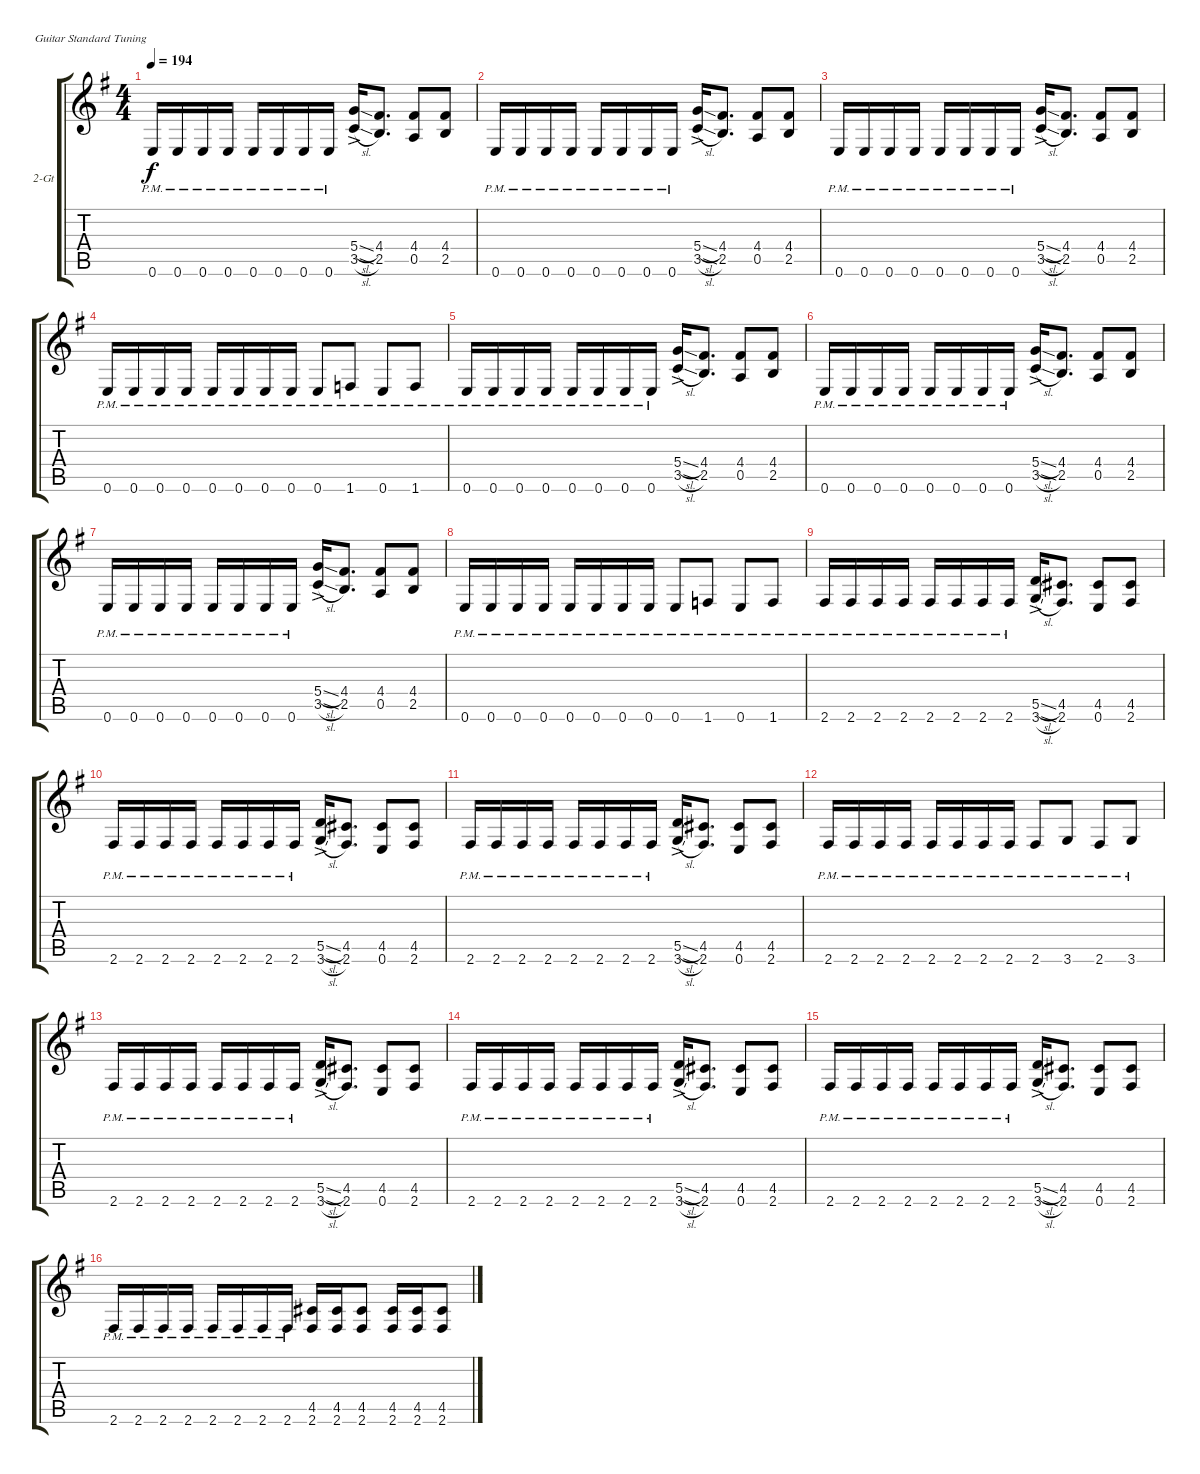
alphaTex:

\bracketExtendMode groupsimilarinstruments
\firstSystemTrackNameOrientation horizontal
\otherSystemsTrackNameOrientation horizontal
\track ("2-Gt" "2-Gt") {instrument distortionguitar}
\staff {score tabs}
\tuning (E4 B3 G3 D3 A2 E2)
\ts (4 4)
\tempo 194
\clef g2
\scale
1.08575
\ks g
0.6{pm}.16{dy f} 0.6{pm}.16 0.6{pm}.16 0.6{pm}.16 0.6{pm}.16 0.6{pm}.16 0.6{pm}.16 0.6{pm}.16 (5.4{sl ac} 3.5{sl ac}).16 (4.4 2.5).8{d} (4.4 0.5).8 (4.4 2.5).8 |
\scale
0.91425 0.6{pm}.16 0.6{pm}.16 0.6{pm}.16 0.6{pm}.16 0.6{pm}.16 0.6{pm}.16 0.6{pm}.16 0.6{pm}.16 (5.4{sl ac} 3.5{sl ac}).16 (4.4 2.5).8{d} (4.4 0.5).8 (4.4 2.5).8 |
\scale
1.05549 0.6{pm}.16 0.6{pm}.16 0.6{pm}.16 0.6{pm}.16 0.6{pm}.16 0.6{pm}.16 0.6{pm}.16 0.6{pm}.16 (5.4{sl ac} 3.5{sl ac}).16 (4.4 2.5).8{d} (4.4 0.5).8 (4.4 2.5).8 |
\scale
0.944515 0.6{pm}.16 0.6{pm}.16 0.6{pm}.16 0.6{pm}.16 0.6{pm}.16 0.6{pm}.16 0.6{pm}.16 0.6{pm}.16 0.6{pm}.8 1.6{pm}.8 0.6{pm}.8 1.6{pm}.8 |
\scale
1.05549 0.6{pm}.16 0.6{pm}.16 0.6{pm}.16 0.6{pm}.16 0.6{pm}.16 0.6{pm}.16 0.6{pm}.16 0.6{pm}.16 (5.4{sl ac} 3.5{sl ac}).16 (4.4 2.5).8{d} (4.4 0.5).8 (4.4 2.5).8 |
\scale
0.944515 0.6{pm}.16 0.6{pm}.16 0.6{pm}.16 0.6{pm}.16 0.6{pm}.16 0.6{pm}.16 0.6{pm}.16 0.6{pm}.16 (5.4{sl ac} 3.5{sl ac}).16 (4.4 2.5).8{d} (4.4 0.5).8 (4.4 2.5).8 |
\scale
1.05549 0.6{pm}.16 0.6{pm}.16 0.6{pm}.16 0.6{pm}.16 0.6{pm}.16 0.6{pm}.16 0.6{pm}.16 0.6{pm}.16 (5.4{sl ac} 3.5{sl ac}).16 (4.4 2.5).8{d} (4.4 0.5).8 (4.4 2.5).8 |
\scale
0.944515 0.6{pm}.16 0.6{pm}.16 0.6{pm}.16 0.6{pm}.16 0.6{pm}.16 0.6{pm}.16 0.6{pm}.16 0.6{pm}.16 0.6{pm}.8 1.6{pm}.8 0.6{pm}.8 1.6{pm}.8 |
\scale
1.05549 2.6{pm}.16 2.6{pm}.16 2.6{pm}.16 2.6{pm}.16 2.6{pm}.16 2.6{pm}.16 2.6{pm}.16 2.6{pm}.16 (5.5{sl ac} 3.6{sl ac}).16 (4.5 2.6).8{d} (4.5 0.6).8 (4.5 2.6).8 |
\scale
0.944515 2.6{pm}.16 2.6{pm}.16 2.6{pm}.16 2.6{pm}.16 2.6{pm}.16 2.6{pm}.16 2.6{pm}.16 2.6{pm}.16 (5.5{sl ac} 3.6{sl ac}).16 (4.5 2.6).8{d} (4.5 0.6).8 (4.5 2.6).8 |
\scale
1.05549 2.6{pm}.16 2.6{pm}.16 2.6{pm}.16 2.6{pm}.16 2.6{pm}.16 2.6{pm}.16 2.6{pm}.16 2.6{pm}.16 (5.5{sl ac} 3.6{sl ac}).16 (4.5 2.6).8{d} (4.5 0.6).8 (4.5 2.6).8 |
\scale
0.944515 2.6{pm}.16 2.6{pm}.16 2.6{pm}.16 2.6{pm}.16 2.6{pm}.16 2.6{pm}.16 2.6{pm}.16 2.6{pm}.16 2.6{pm}.8 3.6{pm}.8 2.6{pm}.8 3.6{pm}.8 |
\scale
1.05549 2.6{pm}.16 2.6{pm}.16 2.6{pm}.16 2.6{pm}.16 2.6{pm}.16 2.6{pm}.16 2.6{pm}.16 2.6{pm}.16 (5.5{sl ac} 3.6{sl ac}).16 (4.5 2.6).8{d} (4.5 0.6).8 (4.5 2.6).8 |
\scale
0.944515 2.6{pm}.16 2.6{pm}.16 2.6{pm}.16 2.6{pm}.16 2.6{pm}.16 2.6{pm}.16 2.6{pm}.16 2.6{pm}.16 (5.5{sl ac} 3.6{sl ac}).16 (4.5 2.6).8{d} (4.5 0.6).8 (4.5 2.6).8 |
\scale
1.05549 2.6{pm}.16 2.6{pm}.16 2.6{pm}.16 2.6{pm}.16 2.6{pm}.16 2.6{pm}.16 2.6{pm}.16 2.6{pm}.16 (5.5{sl ac} 3.6{sl ac}).16 (4.5 2.6).8{d} (4.5 0.6).8 (4.5 2.6).8 |
\scale
0.944515 2.6{pm}.16 2.6{pm}.16 2.6{pm}.16 2.6{pm}.16 2.6{pm}.16 2.6{pm}.16 2.6{pm}.16 2.6{pm}.16 (4.5 2.6).16 (4.5 2.6).16 (4.5 2.6).8 (4.5 2.6).16 (4.5 2.6).16 (4.5 2.6).8
